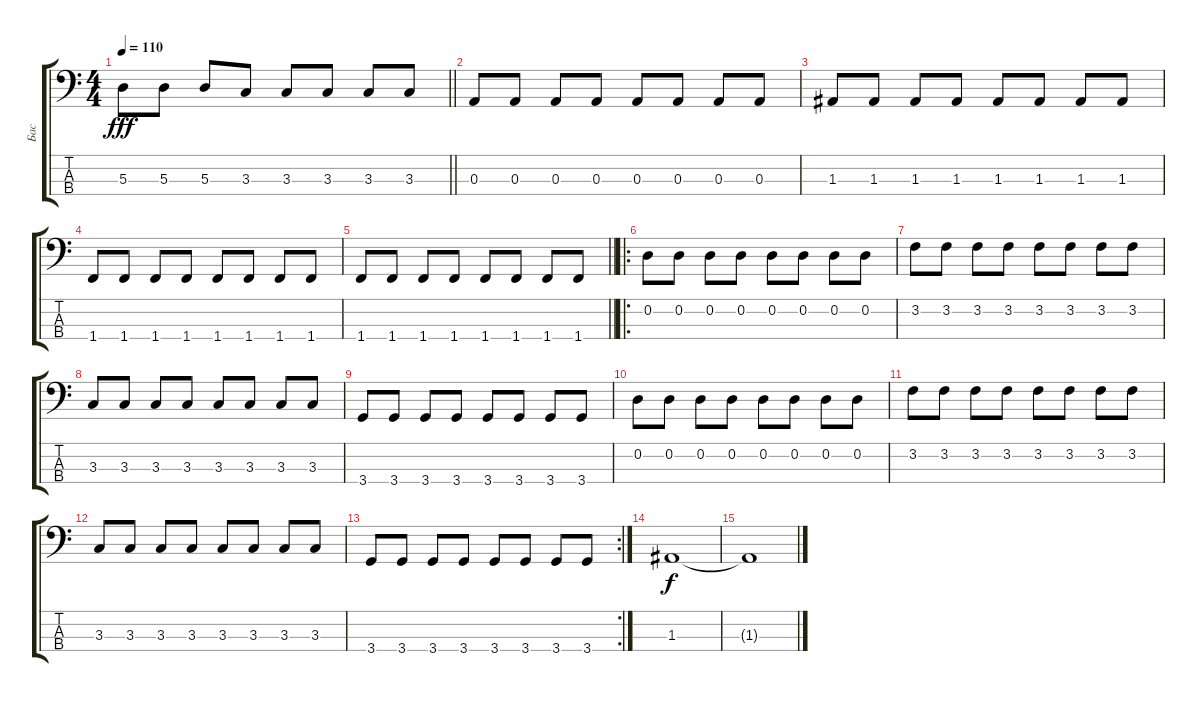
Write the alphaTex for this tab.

\track ("Бас" "Бас") {instrument electricbassfinger}
\staff {score tabs}
\tuning (G2 D2 A1 E1) {hide}
\ts (4 4)
\tempo 110
\clef f4
\barLineRight lightlight
\ks c
5.3.8{dy fff} 5.3.8 5.3.8 3.3.8 3.3.8 3.3.8 3.3.8 3.3.8 |
0.3.8 0.3.8 0.3.8 0.3.8 0.3.8 0.3.8 0.3.8 0.3.8 |
1.3.8 1.3.8 1.3.8 1.3.8 1.3.8 1.3.8 1.3.8 1.3.8 |
1.4.8 1.4.8 1.4.8 1.4.8 1.4.8 1.4.8 1.4.8 1.4.8 |
\barLineRight lightlight
1.4.8 1.4.8 1.4.8 1.4.8 1.4.8 1.4.8 1.4.8 1.4.8 |
\ro
0.2.8 0.2.8 0.2.8 0.2.8 0.2.8 0.2.8 0.2.8 0.2.8 |
3.2.8 3.2.8 3.2.8 3.2.8 3.2.8 3.2.8 3.2.8 3.2.8 |
3.3.8 3.3.8 3.3.8 3.3.8 3.3.8 3.3.8 3.3.8 3.3.8 |
3.4.8 3.4.8 3.4.8 3.4.8 3.4.8 3.4.8 3.4.8 3.4.8 |
0.2.8 0.2.8 0.2.8 0.2.8 0.2.8 0.2.8 0.2.8 0.2.8 |
3.2.8 3.2.8 3.2.8 3.2.8 3.2.8 3.2.8 3.2.8 3.2.8 |
3.3.8 3.3.8 3.3.8 3.3.8 3.3.8 3.3.8 3.3.8 3.3.8 |
\rc 2
3.4.8 3.4.8 3.4.8 3.4.8 3.4.8 3.4.8 3.4.8 3.4.8 |
1.3.1{dy f volume 2} |
1.3{t}.1
